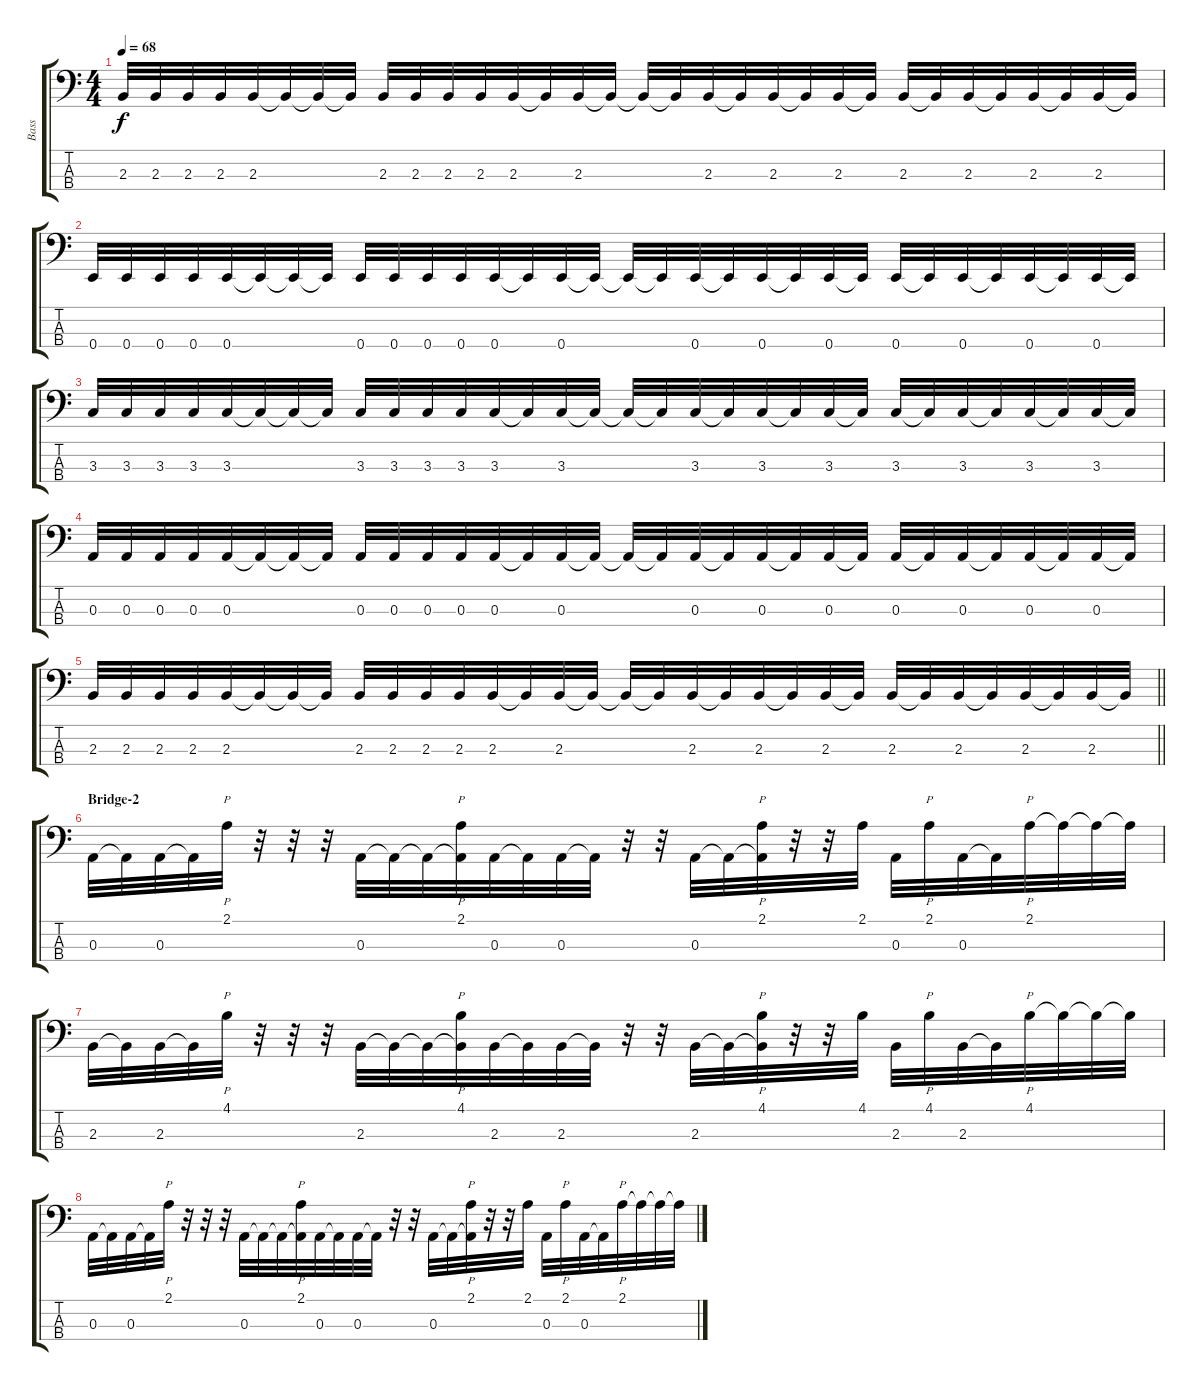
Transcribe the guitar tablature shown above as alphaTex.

\track ("Bass" "Bass") {instrument electricbassfinger}
\staff {score tabs}
\tuning (G2 D2 A1 E1) {hide}
\ts (4 4)
\tempo 68
\clef f4
\ks c
2.3.32{dy f} 2.3.32 2.3.32 2.3.32 2.3.32 2.3{t}.32 2.3{t}.32 2.3{t}.32 2.3.32 2.3.32 2.3.32 2.3.32 2.3.32 2.3{t}.32 2.3.32 2.3{t}.32 2.3{t}.32 2.3{t}.32 2.3.32 2.3{t}.32 2.3.32 2.3{t}.32 2.3.32 2.3{t}.32 2.3.32 2.3{t}.32 2.3.32 2.3{t}.32 2.3.32 2.3{t}.32 2.3.32 2.3{t}.32 |
0.4.32 0.4.32 0.4.32 0.4.32 0.4.32 0.4{t}.32 0.4{t}.32 0.4{t}.32 0.4.32 0.4.32 0.4.32 0.4.32 0.4.32 0.4{t}.32 0.4.32 0.4{t}.32 0.4{t}.32 0.4{t}.32 0.4.32 0.4{t}.32 0.4.32 0.4{t}.32 0.4.32 0.4{t}.32 0.4.32 0.4{t}.32 0.4.32 0.4{t}.32 0.4.32 0.4{t}.32 0.4.32 0.4{t}.32 |
3.3.32 3.3.32 3.3.32 3.3.32 3.3.32 3.3{t}.32 3.3{t}.32 3.3{t}.32 3.3.32 3.3.32 3.3.32 3.3.32 3.3.32 3.3{t}.32 3.3.32 3.3{t}.32 3.3{t}.32 3.3{t}.32 3.3.32 3.3{t}.32 3.3.32 3.3{t}.32 3.3.32 3.3{t}.32 3.3.32 3.3{t}.32 3.3.32 3.3{t}.32 3.3.32 3.3{t}.32 3.3.32 3.3{t}.32 |
0.3.32 0.3.32 0.3.32 0.3.32 0.3.32 0.3{t}.32 0.3{t}.32 0.3{t}.32 0.3.32 0.3.32 0.3.32 0.3.32 0.3.32 0.3{t}.32 0.3.32 0.3{t}.32 0.3{t}.32 0.3{t}.32 0.3.32 0.3{t}.32 0.3.32 0.3{t}.32 0.3.32 0.3{t}.32 0.3.32 0.3{t}.32 0.3.32 0.3{t}.32 0.3.32 0.3{t}.32 0.3.32 0.3{t}.32 |
\barLineRight lightlight
2.3.32 2.3.32 2.3.32 2.3.32 2.3.32 2.3{t}.32 2.3{t}.32 2.3{t}.32 2.3.32 2.3.32 2.3.32 2.3.32 2.3.32 2.3{t}.32 2.3.32 2.3{t}.32 2.3{t}.32 2.3{t}.32 2.3.32 2.3{t}.32 2.3.32 2.3{t}.32 2.3.32 2.3{t}.32 2.3.32 2.3{t}.32 2.3.32 2.3{t}.32 2.3.32 2.3{t}.32 2.3.32 2.3{t}.32 |
\section ("" "Bridge-2")
0.3.32 0.3{t}.32 0.3.32 0.3{t}.32 2.1.32{p} r.32 r.32 r.32 0.3.32 0.3{t}.32 0.3{t}.32 (2.1 0.3{t}).32{p} 0.3.32 0.3{t}.32 0.3.32 0.3{t}.32 r.32 r.32 0.3.32 0.3{t}.32 (2.1 0.3{t}).32{p} r.32 r.32 2.1.32 0.3.32 2.1.32{p} 0.3.32 0.3{t}.32 2.1.32{p} 2.1{t}.32 2.1{t}.32 2.1{t}.32 |
2.3.32 2.3{t}.32 2.3.32 2.3{t}.32 4.1.32{p} r.32 r.32 r.32 2.3.32 2.3{t}.32 2.3{t}.32 (4.1 2.3{t}).32{p} 2.3.32 2.3{t}.32 2.3.32 2.3{t}.32 r.32 r.32 2.3.32 2.3{t}.32 (4.1 2.3{t}).32{p} r.32 r.32 4.1.32 2.3.32 4.1.32{p} 2.3.32 2.3{t}.32 4.1.32{p} 4.1{t}.32 4.1{t}.32 4.1{t}.32 |
0.3.32 0.3{t}.32 0.3.32 0.3{t}.32 2.1.32{p} r.32 r.32 r.32 0.3.32 0.3{t}.32 0.3{t}.32 (2.1 0.3{t}).32{p} 0.3.32 0.3{t}.32 0.3.32 0.3{t}.32 r.32 r.32 0.3.32 0.3{t}.32 (2.1 0.3{t}).32{p} r.32 r.32 2.1.32 0.3.32 2.1.32{p} 0.3.32 0.3{t}.32 2.1.32{p} 2.1{t}.32 2.1{t}.32 2.1{t}.32
